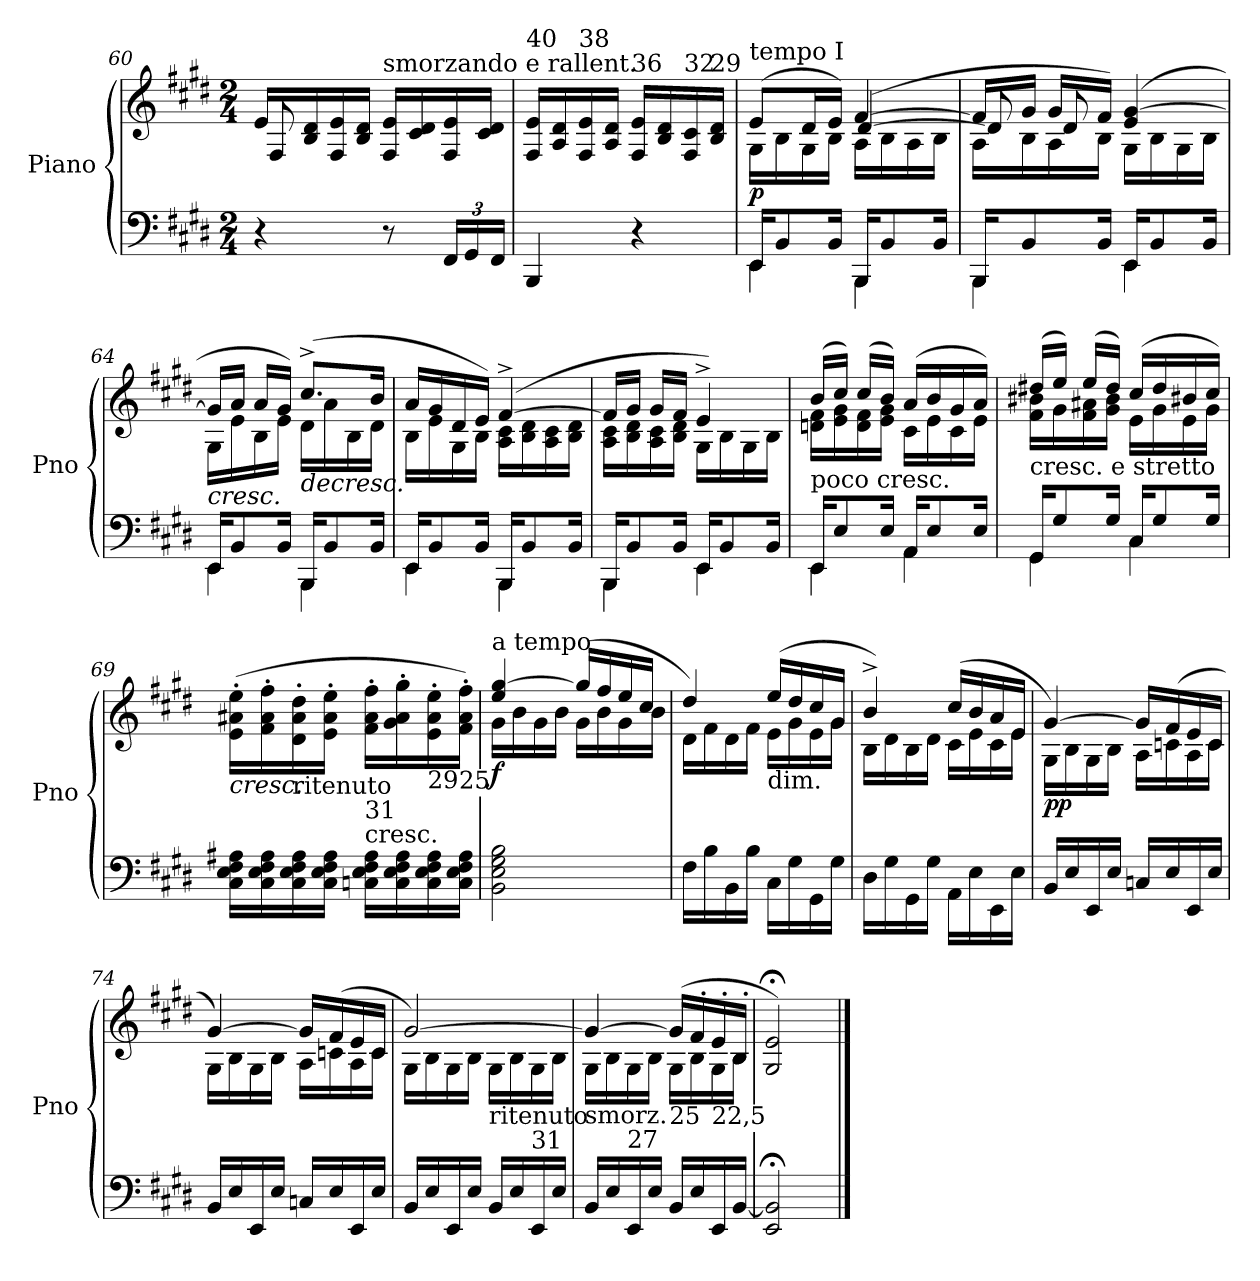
**kern	**kern	**dynam
*part1	*part1	*part1
*staff2	*staff1	*staff1/2
*I"Piano	*	*
*I'Pno	*	*
!!LO:LB:g=z
*clefF4	*clefG2	*
*k[f#c#g#d#]	*k[f#c#g#d#]	*
*E:	*E:	*
*M2/4	*M2/4	*
=60	=60	=60
*	*^	*
4r	16e/LL	8F#/	.
.	16B/ 16d#/	.	.
.	16F#/ 16e/	4.ryy	.
.	16B/ 16d#/JJ	.	.
!	!LO:TX:a:t=smorzando e rallent.	!	!
8r	16F#/ 16e/LL	.	.
.	16c#/ 16d#/	.	.
*Xbrackettup	*	*	*
24FF#/LL	16F#/ 16e/	.	.
24GG#/	.	.	.
.	16c#/ 16d#/JJ	.	.
24FF#/JJ	.	.	.
*	*v	*v	*
=61	=61	=61
!	!LO:TX:a:t=40	!
4BBB/	16F#/ 16e/LL	.
.	16A/ 16d#/	.
!	!LO:TX:a:t=38	!
.	16F#/ 16e/	.
.	16A/ 16d#/JJ	.
!	!LO:TX:a:t=36	!
4r	16F#/ 16e/LL	.
.	16B/ 16d#/	.
!	!LO:TX:a:t=32	!
.	16F#/ 16c#/	.
!	!LO:TX:a:t=29	!
.	16B/ 16d#/JJ	.
=62	=62	=62
*^	*^	*
*	*	*	*^	*
!	!	!LO:TX:a:t=tempo I	!	!	!
!	!	!	!	!	!LO:DY:b
16EE/KL	4EE\	(8e/L	16G#\LL	4ryy	p
8BB/	.	.	16B\	.	.
.	.	16d#/L	16G#\	.	.
16BB/Jk	.	16e/JJ)	16B\JJ	.	.
16BBB/KL	4BBB\	([4f#/	16A\LL	[4d#/	.
8BB/	.	.	16B\	.	.
.	.	.	16A\	.	.
16BB/Jk	.	.	16B\JJ	.	.
=63	=63	=63	=63	=63	=63
16BBB/KL	4BBB\	16f#/LL]	16A\LL	8d#/]	.
8BB/	.	16g#/JJ	16B\	.	.
.	.	16g#/LL	16A\	8d#/	.
16BB/Jk	.	16f#/JJ)	16B\JJ	.	.
16EE/KL	4EE\	(4e/ [4g#/	16G#\LL	4ryy	.
8BB/	.	.	16B\	.	.
.	.	.	16G#\	.	.
16BB/Jk	.	.	16B\JJ	.	.
*	*	*	*v	*v	*
!!LO:PB:g=z
=64	=64	=64	=64	=64
!	!	!	!	!LO:HP:b
16EE/KL	4EE\	16g#/LL]	16G#\LL	<
8BB/	.	16a/JJ	16e\	.
.	.	16a/LL	16B\	.
16BB/Jk	.	16g#/JJ)	16e\JJ	.
!	!	!	!	!LO:HP:b
16BBB/KL	4BBB\	(8.cc#^/L	16d#\LL	>
8BB/	.	.	16a\	.
.	.	.	16B\	.
16BB/Jk	.	16b/Jk	16d#\JJ	[
=65	=65	=65	=65	=65
16EE/KL	4EE\	16a/LL	16B\LL	.
8BB/	.	16g#/	16e\	.
.	.	16d#/	16G#\	.
16BB/Jk	.	16e/JJ)	16B\JJ	.
16BBB/KL	4BBB\	([4f#^/	16A\ 16c#\LL	.
8BB/	.	.	16B\ 16d#\	.
.	.	.	16A\ 16c#\	.
16BB/Jk	.	.	16B\ 16d#\JJ	.
=66	=66	=66	=66	=66
16BBB/KL	4BBB\	16f#/LL]	16A\ 16c#\LL	.
8BB/	.	16g#/JJ	16B\ 16d#\	.
.	.	16g#/LL	16A\ 16c#\	.
16BB/Jk	.	16f#/JJ	16B\ 16d#\JJ	.
16EE/KL	4EE\	4e^/)	16G#\LL	.
8BB/	.	.	16B\	.
.	.	.	16G#\	.
16BB/Jk	.	.	16B\JJ	.
=67	=67	=67	=67	=67
!LO:TX:a:t=poco cresc.	!	!	!	!
16EE/KL	4EE\	(16b/LL	16dn\ 16f#\LL	.
8E/	.	16cc#/JJ)	16e\ 16g#\	.
.	.	(16cc#/LL	16d\ 16f#\	.
16E/Jk	.	16b/JJ)	16e\ 16g#\JJ	.
16AA/KL	4AA\	(16a/LL	16c#\LL	.
8E/	.	16b/	16e\	.
.	.	16g#/	16c#\	.
16E/Jk	.	16a/JJ)	16e\JJ	.
!!LO:LB:g=z	!!
=68	=68	=68	=68	=68
!	!	!LO:TX:b:t=cresc. e stretto	!	!
16GG#/KL	4GG#\	(16dd#X/LL	16f#\ 16b#X\LL	.
8G#/	.	16ee/JJ)	16g#\	.
.	.	(16ee/LL	16f#\ 16a#X\	.
16G#/Jk	.	16dd#/JJ)	16g#\ 16b#\JJ	.
16C#/KL	4C#\	(16cc#/LL	16e\LL	.
8G#/	.	16dd#/	16g#\	.
.	.	16b#X/	16e\	.
16G#/Jk	.	16cc#/JJ)	16g#\JJ	.
*v	*v	*	*	*
=69	=69	=69	=69
!	!	!	!LO:HP:b
*	*v	*v	*
16C#\ 16E\ 16F#\ 16A#X\LL	(16e\' 16a#X\' 16ee\'LL	<
16C#\ 16E\ 16F#\ 16A#\	16f#\' 16a#\' 16ff#\'	.
!	!LO:TX:b:t=ritenuto	!
16C#\ 16E\ 16F#\ 16A#\	16d#\' 16a#\' 16dd#\'	.
16C#\ 16E\ 16F#\ 16A#\JJ	16e\' 16a#\' 16ee\'JJ	]
!	!LO:TX:b:t=31	!
!	!LO:TX:b:t=cresc.	!
16Cn\ 16E\ 16F#\ 16A#\LL	16f#\' 16a#\' 16ff#\'LL	.
16C\ 16E\ 16F#\ 16A#\	16g#\' 16a#\' 16gg#\'	.
!	!LO:TX:b:t=29	!
16C\ 16E\ 16F#\ 16A#\	16e\' 16a#\' 16ee\'	.
!	!LO:TX:b:t=25	!
16C\ 16E\ 16F#\ 16A#\JJ	16f#\' 16a#\' 16ff#\'JJ)	.
=70	=70	=70
*	*^	*
!	!LO:TX:a:t=a tempo	!	!
!	!	!	!LO:DY:b
2BB\ 2E\ 2G#\ 2B\	4ee/ [4gg#/	16g#\LL	f
.	.	16b\	.
.	.	16g#\	.
.	.	16b\JJ	.
.	(16gg#/LL]	16g#\LL	.
.	16ff#/	16b\	.
.	16ee/	16g#\	.
.	16cc#/JJ	16b\JJ	[
!!LO:LB:g=z	!!
=71	=71	=71	=71
16F#\LL	4dd#/)	16d#\LL	.
16B\	.	16f#\	.
16BB\	.	16d#\	.
16B\JJ	.	16f#\JJ	.
!	!LO:TX:b:t=dim.	!	!
16C#\LL	(16ee/LL	16e\LL	.
16G#\	16dd#/	16g#\	.
16GG#\	16cc#/	16e\	.
16G#\JJ	16g#/JJ	16g#\JJ	.
=72	=72	=72	=72
16D#\LL	4b^/)	16B\LL	.
16G#\	.	16d#\	.
16GG#\	.	16B\	.
16G#\JJ	.	16d#\JJ	.
16AA\LL	(16cc#/LL	16c#\LL	.
16E\	16b/	16e\	.
16EE\	16a/	16c#\	.
16E\JJ	16e/JJ	16e\JJ	.
=73	=73	=73	=73
!	!	!	!LO:DY:b
16BB/LL	[4g#/)	16G#\LL	pp
16E/	.	16B\	.
16EE/	.	16G#\	.
16E/JJ	.	16B\JJ	.
16Cn/LL	16g#/LL]	16A\LL	.
16E/	(16f#/	16cn\	.
16EE/	16e/	16A\	.
16E/JJ	16c/JJ	16c\JJ	.
=74	=74	=74	=74
16BB/LL	[4g#/)	16G#\LL	.
16E/	.	16B\	.
16EE/	.	16G#\	.
16E/JJ	.	16B\JJ	.
16Cn/LL	16g#/LL]	16A\LL	.
16E/	(16f#/	16cn\	.
16EE/	16e/	16A\	.
16E/JJ	16c/JJ	16c\JJ	.
!!LO:LB:g=z	!!
=75	=75	=75	=75
16BB/LL	[2g#/)	16G#\LL	.
16E/	.	16B\	.
16EE/	.	16G#\	.
16E/JJ	.	16B\JJ	.
!	!	!LO:TX:b:t=ritenuto	!
16BB/LL	.	16G#\LL	.
16E/	.	16B\	.
!	!	!LO:TX:b:t=31	!
16EE/	.	16G#\	.
16E/JJ	.	16B\JJ	.
=76	=76	=76	=76
!	!LO:TX:b:t=smorz.	!	!
16BB/LL	4g#/_	16G#\LL	.
16E/	.	16B\	.
!	!	!LO:TX:b:t=27	!
16EE/	.	16G#\	.
16E/JJ	.	16B\JJ	.
!	!LO:TX:b:t=25	!	!
16BB/LL	(16g#/LL]	16G#\LL	.
16E/	16f#'/	16B\	.
!	!LO:TX:b:t=22,5	!	!
16EE/	16e'/	16G#\	.
[16BB/JJ	16B'/JJ	16B\JJ	.
=77	=77	=77	=77
!	!LO:TX:a:t=35	!	!
*	*v	*v	*
2EE/; 2BB/];	2G#/;< 2e/;<)	.
==	==	==
*-	*-	*-
